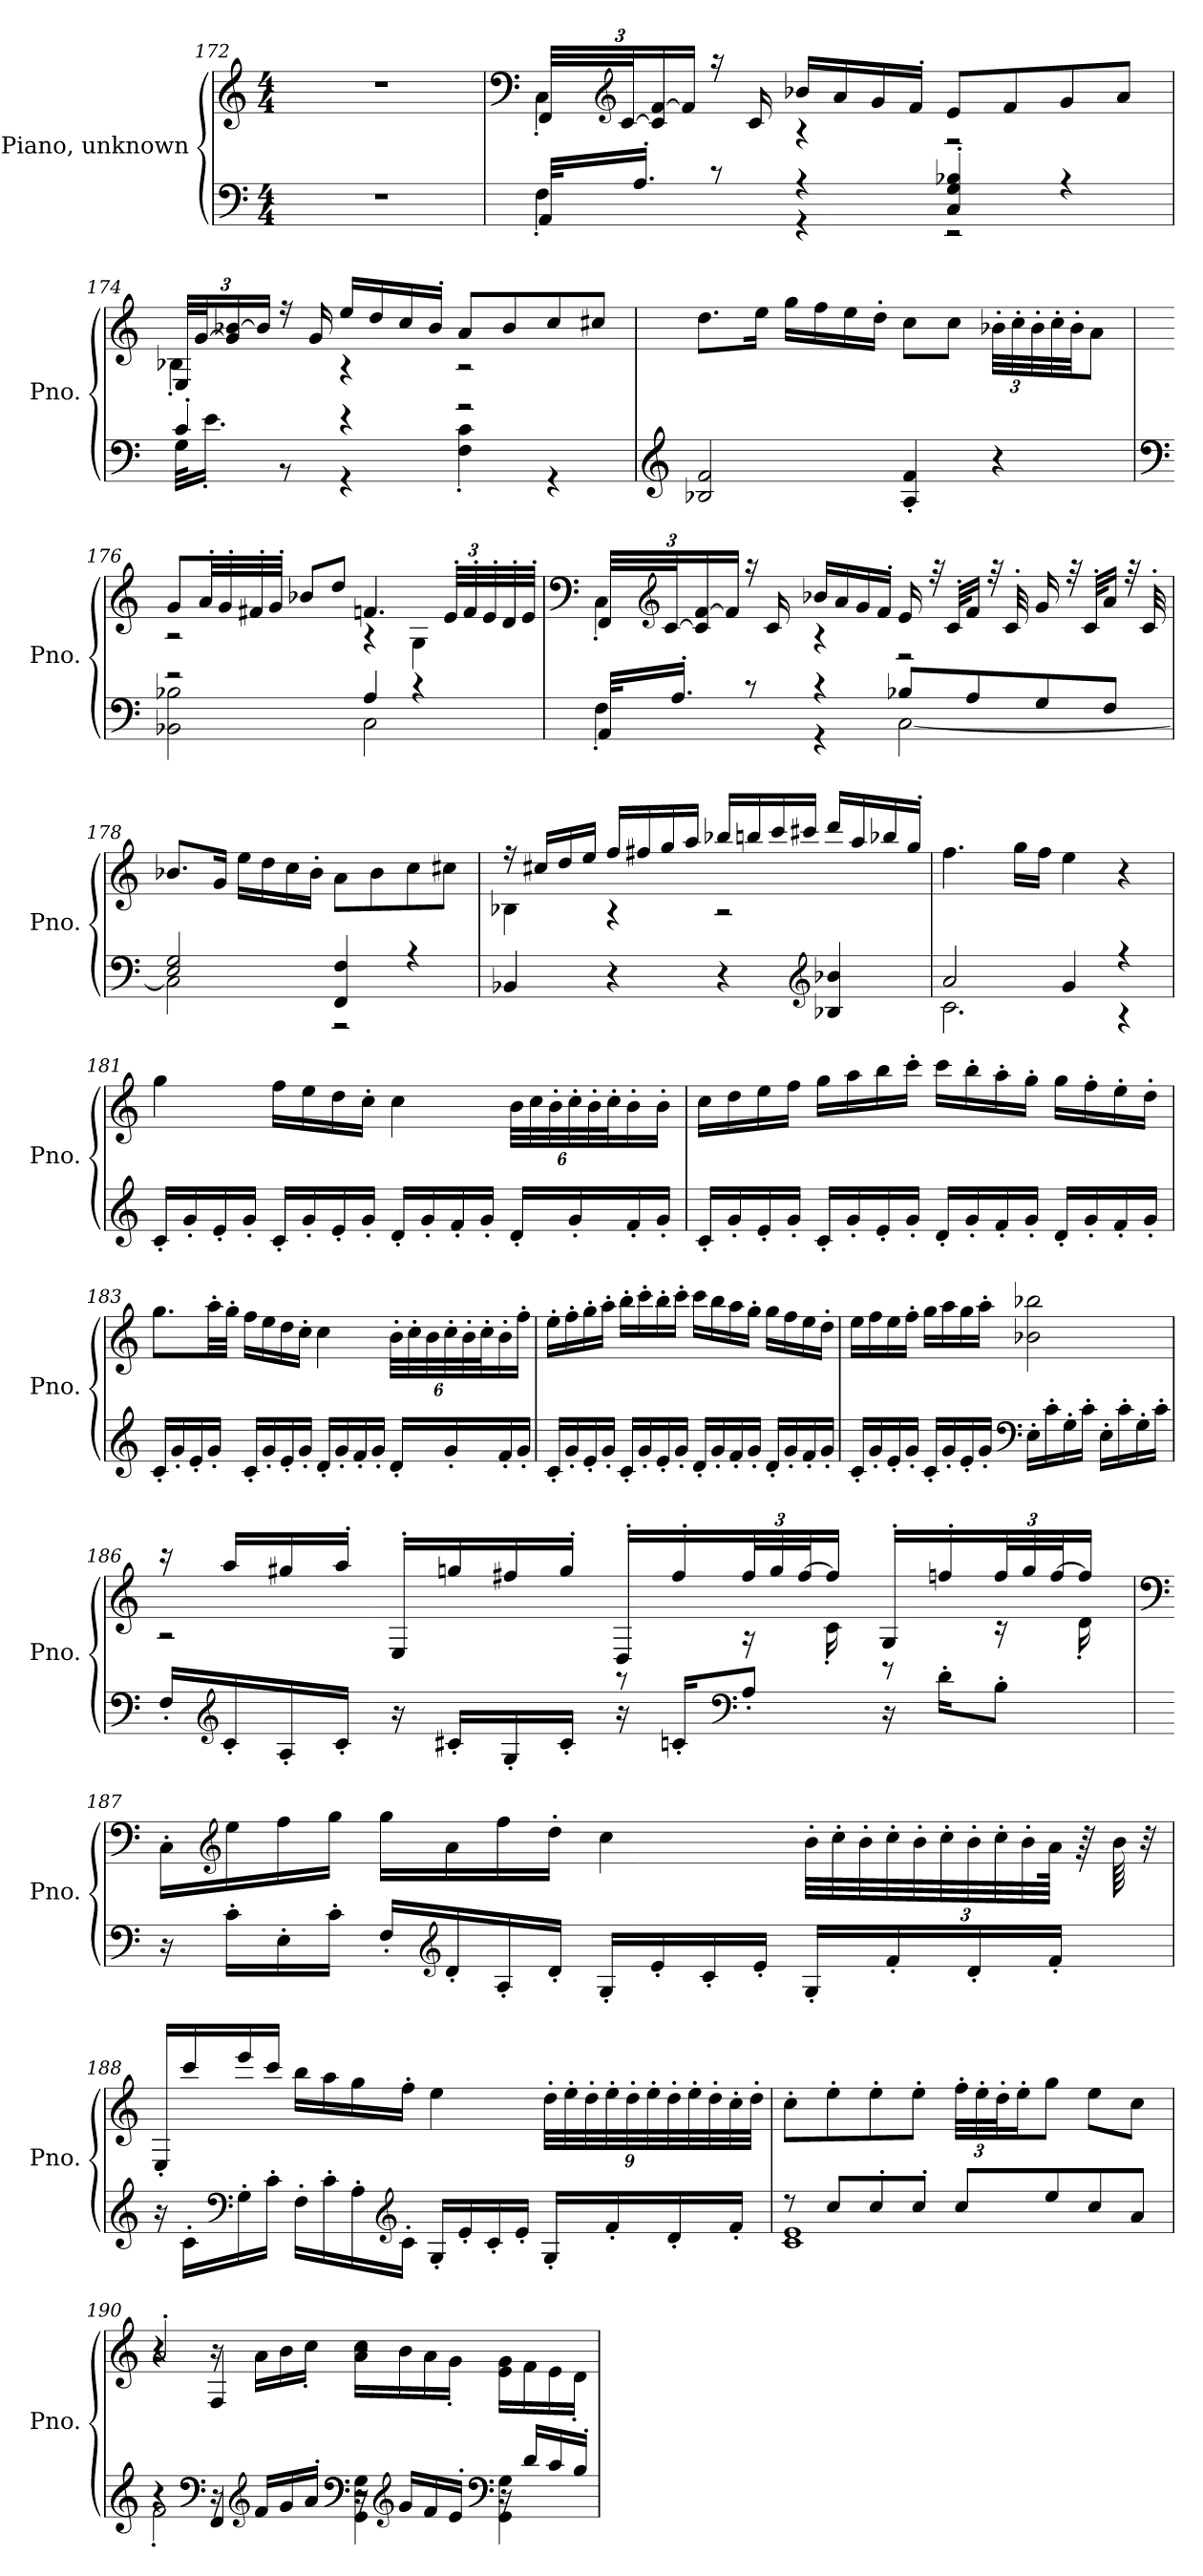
**kern	**kern
*part1	*part1
*staff2	*staff1
*I"Piano, unknown	*
*I'Pno.	*
*clefF4	*clefG2
*k[]	*k[]
*M4/4	*M4/4
=172	=172
1r	1r
!!LO:LB:g=z
=173	=173
*	*clefF4
*^	*
*	*	*Xbrackettup
*	*	*^
32AA/KLL	4F'\	48FF/LLL	4C'\
*	*	*clefG2	*
.	.	[48c/J	.
16.A'/JJ	.	.	.
.	.	24c/] [24f/	.
.	.	24f/JJ]	.
8r	.	16r	.
.	.	16c/	.
4r	4r	16b-X/LL	4r
.	.	16a/	.
.	.	16g/	.
.	.	16f'/JJ	.
4C/' 4G/' 4B-X/'	2r	8e/L	2r
.	.	8f/	.
4r	.	8g/	.
.	.	8a/J	.
=174	=174	=174	=174
4c'/	32G\KLL	48E/LLL	4B-X'\
.	.	[48g/J	.
.	16.e'\JJ	.	.
.	.	24g/] [24b-X/	.
.	.	24b-/JJ]	.
.	8r	16r	.
.	.	16g/	.
4r	4r	16ee/LL	4r
.	.	16dd/	.
.	.	16cc/	.
.	.	16b-'/JJ	.
2r	4F\' 4c\'	8a/L	2r
.	.	8b-/	.
.	4r	8cc/	.
.	.	8cc#X/J	.
*v	*v	*	*
*	*v	*v
!!LO:LB:g=z
=175	=175
*clefG2	*
2B-X/ 2f/	8.dd\L
.	16ee\Jk
.	16gg\LL
.	16ff\
.	16ee\
.	16dd'\JJ
4A/' 4f/'	8cc\L
.	8cc\J
4r	48b-X'\LLL
.	48cc'\
.	48b-'\
.	32cc'\
.	32b-'\JJ
.	8a\J
=176	=176
*clefF4	*
*^	*^
2r	2BB-X\ 2B-X\	8g/L	2r
.	.	32a'/LL	.
.	.	32g'/	.
.	.	32f#X'/	.
.	.	32g'/JJJ	.
.	.	8b-X/L	.
.	.	8dd/J	.
4A/	2C\	4.fn/	4r
4r	.	.	4G\
.	.	48e'/LLL	.
.	.	48f'/	.
.	.	48e'/	.
.	.	32d'/	.
.	.	32e'/JJJ	.
!!LO:LB:g=z	!!
=177	=177	=177	=177
*	*	*clefF4	*
32AA/KLL	4F'\	48FF/LLL	4C'\
*	*	*clefG2	*
.	.	[48c/J	.
16.A'/JJ	.	.	.
.	.	24c/] [24f/	.
.	.	24f/JJ]	.
8r	.	16r	.
.	.	16c/	.
4r	4r	16b-X/LL	4r
.	.	16a/	.
.	.	16g/	.
.	.	16f'/JJ	.
8B-X/L	[2C\	16e/	2r
.	.	32r	.
.	.	32c'/KLL	.
8A/	.	16f/JJ	.
.	.	32r	.
.	.	32c'/	.
8G/	.	16g/	.
.	.	32r	.
.	.	32c'/KLL	.
8F/J	.	16a/JJ	.
.	.	32r	.
.	.	32c'/	.
*	*	*v	*v
=178	=178	=178
2E/ 2G/	2C\]	8.b-X/L
.	.	16g/Jk
.	.	16ee\LL
.	.	16dd\
.	.	16cc\
.	.	16b-'\JJ
4FF/ 4F/	2r	8a\L
.	.	8b-\
4r	.	8cc\
.	.	8cc#X\J
*v	*v	*
!!LO:LB:g=z
=179	=179
*	*^
4BB-X/	16r	4B-X\
.	16cc#X/LL	.
.	16dd/	.
.	16ee/JJ	.
4r	16ff/LL	4r
.	16ff#X/	.
.	16gg/	.
.	16aa/JJ	.
4r	16bb-X/LL	2r
.	16bbn/	.
.	16ccc/	.
.	16ccc#X/JJ	.
*clefG2	*	*
4B-X/ 4b-X/	16ddd/LL	.
.	16aa/	.
.	16bb-X/	.
.	16gg'/JJ	.
*	*v	*v
=180	=180
*^	*
2a/	2.c\	4.ff\
.	.	16gg\LL
.	.	16ff\JJ
4g/	.	4ee\
4r	4r	4r
*v	*v	*
!!LO:PB:g=z
=181	=181
16c'/LL	4gg\
16g'/	.
16e'/	.
16g'/JJ	.
16c'/LL	16ff\LL
16g'/	16ee\
16e'/	16dd\
16g'/JJ	16cc'\JJ
16d'/LL	4cc\
16g'/	.
16f'/	.
16g'/JJ	.
16d'/LL	48b\LLL
.	48cc\
.	48b'\
16g'/	48cc'\
.	48b'\
.	48cc'\J
16f'/	16b'\
16g'/JJ	16b'\JJ
=182	=182
16c'/LL	16cc\LL
16g'/	16dd\
16e'/	16ee\
16g'/JJ	16ff\JJ
16c'/LL	16gg\LL
16g'/	16aa\
16e'/	16bb\
16g'/JJ	16ccc'\JJ
16d'/LL	16ccc\LL
16g'/	16bb'\
16f'/	16aa'\
16g'/JJ	16gg'\JJ
16d'/LL	16gg\LL
16g'/	16ff'\
16f'/	16ee'\
16g'/JJ	16dd'\JJ
!!LO:LB:g=z
=183	=183
16c'/LL	8.gg\L
16g'/	.
16e'/	.
16g'/JJ	32aa'\LL
.	32gg'\JJJ
16c'/LL	16ff\LL
16g'/	16ee\
16e'/	16dd\
16g'/JJ	16cc'\JJ
16d'/LL	4cc\
16g'/	.
16f'/	.
16g'/JJ	.
16d'/LL	48b'\LLL
.	48cc'\
.	48b\
16g'/	48cc'\
.	48b'\
.	48cc'\J
16f'/	16b'\
16g'/JJ	16ff'\JJ
=184	=184
16c'/LL	16ee'\LL
16g'/	16ff'\
16e'/	16gg'\
16g'/JJ	16aa'\JJ
16c'/LL	16bb'\LL
16g'/	16ccc'\
16e'/	16bb'\
16g'/JJ	16ccc'\JJ
16d'/LL	16ccc\LL
16g'/	16bb\
16f'/	16aa\
16g'/JJ	16gg'\JJ
16d'/LL	16gg\LL
16g'/	16ff\
16f'/	16ee\
16g'/JJ	16dd'\JJ
!!LO:LB:g=z
=185	=185
16c'/LL	16ee\LL
16g'/	16ff\
16e'/	16ee\
16g'/JJ	16ff'\JJ
16c'/LL	16gg\LL
16g'/	16aa\
16e'/	16gg\
16g'/JJ	16aa'\JJ
*clefF4	*
16E'\LL	2b-X\ 2bb-X\
16c'\	.
16G'\	.
16c'\JJ	.
16E'\LL	.
16c'\	.
16G'\	.
16c'\JJ	.
=186	=186
*	*^
16F'/LL	16r	2r
*clefG2	*	*
16c'/	16aa/LL	.
16A'/	16gg#X/	.
16c'/JJ	16aa'/JJ	.
16r	16E'/LL	.
16c#X'/LL	16ggn/	.
16G'/	16ff#X/	.
16c#'/JJ	16gg'/JJ	.
16r	16D'/LL	8r
16cn'/KL	16ff#'/	.
*clefF4	*	*
8A'/J	48ff#/L	16r
.	48gg/	.
.	[48ff#/J	.
.	16ff#/JJ]	16c'\
16r	16G'/LL	8r
16d'\KL	16ffn'/	.
8B'\J	48ff/L	16r
.	48gg/	.
.	[48ff/J	.
.	16ff/JJ]	16d'\
*	*v	*v
!!LO:LB:g=z
=187	=187
*	*clefF4
16r	16C'\LL
*	*clefG2
16c'\LL	16ee\
16E'\	16ff\
16c'\JJ	16gg\JJ
16F'/LL	16gg\LL
*clefG2	*
16d'/	16a\
16A'/	16ff\
16d'/JJ	16dd'\JJ
16G'/LL	4cc\
16e'/	.
16c'/	.
16e'/JJ	.
16G'/LL	48b'\LLL
.	48cc'\
.	48b'\
16f'/	48cc'\
.	48b'\
.	48cc'\
16d'/	48b'\
.	48cc'\
.	48b'\
*	*brackettup
16f'/JJ	96a\JJJk
.	96r
.	96b\
.	32r
!!LO:LB:g=z
=188	=188
16r	16E'/LL
16c'\LL	16ccc/
*clefF4	*
16G'\	16eee/
16c'\JJ	16ccc/JJ
16F'\LL	16bb\LL
16c'\	16aa\
16A'\	16gg\
*clefG2	*
16c'\JJ	16ff'\JJ
16G'/LL	4ee\
16e'/	.
16c'/	.
16e'/JJ	.
*	*Xbrackettup
16G'/LL	48dd'\LLL
.	48ee'\
.	48dd'\
16f'/	48ee'\
.	48dd'\
.	48ee'\
16d'/	48dd'\
.	48ee'\
.	48dd'\
16f'/JJ	32cc'\
.	32dd'\JJJ
=189	=189
*^	*
8r	1c 1e	8cc'\L
8cc/L	.	8ee'\
8cc'/	.	8ee'\
8cc'/J	.	8ee'\J
8cc/L	.	48ff'\LLL
.	.	48ee'\
.	.	48dd'\J
.	.	16ee'\J
8ee/	.	8gg\J
8cc/	.	8ee\L
8a/J	.	8cc\J
!!LO:LB:g=z
=190	=190	=190
*	*^	*^
*	*	*	*	*^
4r	2f'\	4r	2a'/	4r	4r
*clefF4	*	*	*	*	*
16r	.	4FF/	.	16r	4F/
*clefG2	*	*	*	*	*
16f/LL	.	.	.	16a\LL	.
16g/	.	.	.	16b\	.
16a'/JJ	.	.	.	16cc'\JJ	.
*clefF4	*	*	*	*	*
16r	4GG\ 4G\	2r	2r	16a\ 16cc\LL	2r
*clefG2	*	*	*	*	*
16g/LL	.	.	.	16b\	.
16f/	.	.	.	16a\	.
16e'/JJ	.	.	.	16g'\JJ	.
*clefF4	*	*	*	*	*
16r	4GG\ 4G\	.	.	16e\ 16g\LL	.
16d/LL	.	.	.	16f\	.
16c/	.	.	.	16e\	.
16B'/JJ	.	.	.	16d'\JJ	.
*v	*v	*v	*	*	*
*	*v	*v	*v
=	=
*-	*-
